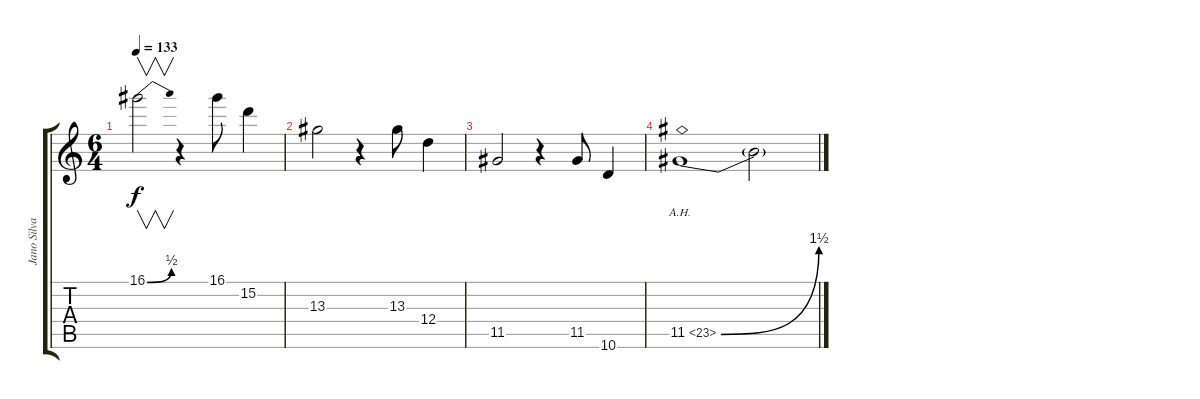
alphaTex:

\track ("Jano Silva" "Jano Silva") {instrument distortionguitar}
\staff {score tabs}
\tuning (E4 B3 G3 D3 A2 E2) {hide}
\ts (6 4)
\tempo 133
\clef g2
\ks c
16.1{be (bend 0 0 60 2)}.2{v dy f} r.4 16.1.8 15.2.4 |
13.3.2 r.4 13.3.8 12.4.4 |
11.5.2 r.4 11.5.8 10.6.4 |
11.5{be (bend 0 0 60 6) ah 12}.1 11.5{t}.2
